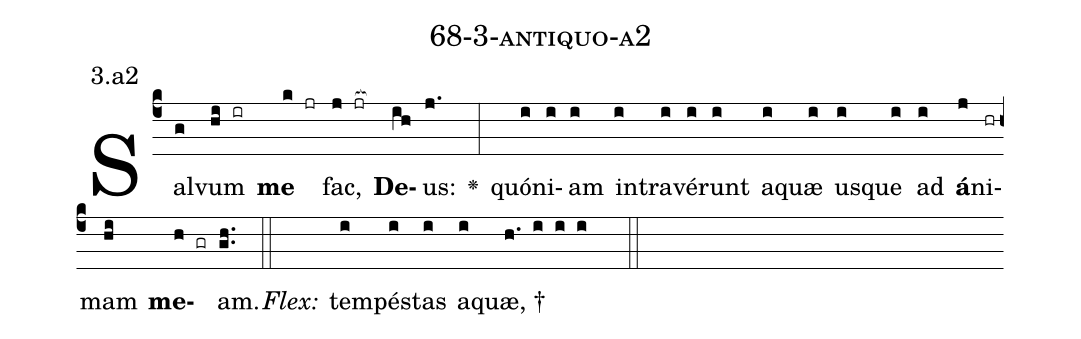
name: 68-3-antiquo-a2;
annotation: 3.a2;
%%
(c4)Sal(g)vum(hi ir) <b>me</b>(k jr) fac,(j jr[ocb:1{]) <b>De</b>(ih[ocb:0}])us:(j.) <v>\greheightstar</v>(:) quón(i)i(i)am(i) in(i)tra(i)vé(i)runt(i) a(i)quæ(i) us(i)que(i) ad(i) <b>á</b>(j)ni(hr)mam(hi) <b>me</b>(h gr)am.(gh..) (::)
<i>Flex:</i>()  tem(i)pés(i)tas(i) a(i)quæ, †(h. i i i  ::)

%E(i) u(i) o(j) u(hi) a(h) e.(gh..) (::)
